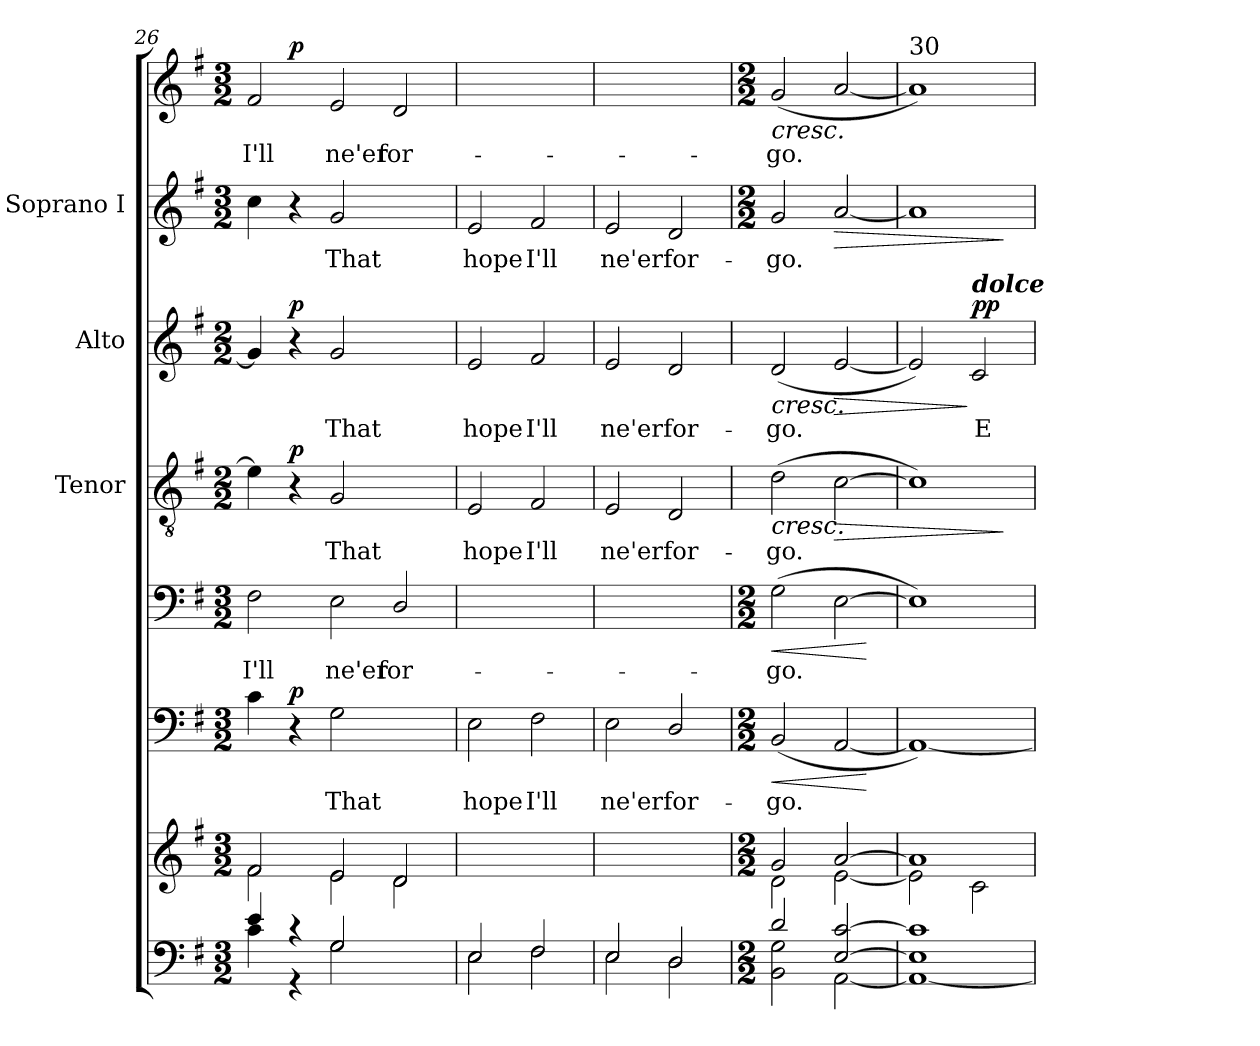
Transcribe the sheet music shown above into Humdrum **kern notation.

**kern	**kern	**kern	**text	**dynam	**kern	**text	**dynam	**kern	**text	**dynam	**kern	**text	**dynam	**kern	**text	**kern	**text	**dynam
*part7	*part6	*part5	*part5	*part5	*part4	*part4	*part4	*part3	*part3	*part3	*part2	*part2	*part2	*part1	*part1	*part1	*part1	*part1
*staff8	*staff7	*staff6	*staff6	*staff6	*staff5	*staff5	*staff5	*staff4	*staff4	*staff4	*staff3	*staff3	*staff3	*staff2	*staff2	*staff1	*staff1	*staff1/2
*	*	*	*	*	*	*	*	*I"Tenor	*	*	*I"Alto	*	*	*I"Soprano I	*	*	*	*
*	*	*	*	*	*	*	*	*I'T	*	*	*I'A	*	*	*I'S	*	*	*	*
*clefF4	*clefG2	*clefF4	*	*	*clefF4	*	*	*clefGv2	*	*	*clefG2	*	*	*clefG2	*	*clefG2	*	*
*k[f#]	*k[f#]	*k[f#]	*	*	*k[f#]	*	*	*k[f#]	*	*	*k[f#]	*	*	*k[f#]	*	*k[f#]	*	*
*G:	*G:	*G:	*	*	*G:	*	*	*G:	*	*	*G:	*	*	*G:	*	*G:	*	*
*M3/2	*M3/2	*M3/2	*	*	*M3/2	*	*	*M2/2	*	*	*M2/2	*	*	*M3/2	*	*M3/2	*	*
=26	=26	=26	=26	=26	=26	=26	=26	=26	=26	=26	=26	=26	=26	=26	=26	=26	=26	=26
*^	*^	*	*	*	*	*	*	*	*	*	*	*	*	*	*	*	*	*
!	!	!	!	!	!	!	!	!LO:LY:b	!	!	!	!	!	!	!	!	!	!	!LO:LY:b	!
4e/	4c\	2f#/	2f#\	4c\	.	.	2F#\	I'll	.	4e\]	.	.	4g/]	.	.	4cc\	.	2f#/	I'll	.
!	!	!	!	!	!	!LO:DY:b	!	!	!	!	!	!LO:DY:b	!	!	!LO:DY:b	!	!	!	!	!LO:DY:b=2
4r	4r	.	.	4r	.	p	.	.	.	4r	.	p	4r	.	p	4r	.	.	.	p
!	!	!	!	!	!LO:LY:b	!	!	!LO:LY:b	!	!	!LO:LY:b	!	!	!LO:LY:b	!	!	!LO:LY:b	!	!LO:LY:b	!
2G/	2G\	2e/	2e\	2G\	That	.	2E\	ne'er	.	2G/	That	.	2g/	That	.	2g/	-That	2e/	ne'er	.
!	!	!	!	!	!	!	!	!LO:LY:b	!	!	!	!	!	!	!	!	!	!	!LO:LY:b	!
2ryy	2ryy	2d/	2d\	2ryy	.	.	2D/	for-	.	2ryy	.	.	2ryy	.	.	2ryy	.	2d/	for-	.
=27	=27	=27	=27	=27	=27	=27	=27	=27	=27	=27	=27	=27	=27	=27	=27	=27	=27	=27	=27	=27
!	!	!	!	!	!LO:LY:b	!	!	!	!	!	!LO:LY:b	!	!	!LO:LY:b	!	!	!LO:LY:b	!	!	!
2E/	2E\	1ryy	1ryy	2E\	hope	.	1ryy	.	.	2E/	hope	.	2e/	hope	.	2e/	hope	1ryy	.	.
!	!	!	!	!	!LO:LY:b	!	!	!	!	!	!LO:LY:b	!	!	!LO:LY:b	!	!	!LO:LY:b	!	!	!
2F#/	2F#\	.	.	2F#\	I'll	.	.	.	.	2F#/	I'll	.	2f#/	I'll	.	2f#/	I'll	.	.	.
=28	=28	=28	=28	=28	=28	=28	=28	=28	=28	=28	=28	=28	=28	=28	=28	=28	=28	=28	=28	=28
!	!	!	!	!	!LO:LY:b	!	!	!	!	!	!LO:LY:b	!	!	!LO:LY:b	!	!	!LO:LY:b	!	!	!
2E/	2E\	1ryy	1ryy	2E\	ne'er	.	1ryy	.	.	2E/	ne'er	.	2e/	ne'er	.	2e/	ne'er	1ryy	.	.
!	!	!	!	!	!LO:LY:b	!	!	!	!	!	!LO:LY:b	!	!	!LO:LY:b	!	!	!LO:LY:b	!	!	!
2D/	2D\	.	.	2D/	for-	.	.	.	.	2D/	for-	.	2d/	for-	.	2d/	for-	.	.	.
!!LO:PB:g=z
=29	=29	=29	=29	=29	=29	=29	=29	=29	=29	=29	=29	=29	=29	=29	=29	=29	=29	=29	=29	=29
*M2/2	*	*M2/2	*	*M2/2	*	*	*M2/2	*	*	*	*	*	*	*	*	*M2/2	*	*M2/2	*	*
!	!	!	!	!	!LO:LY:b	!LO:HP:b	!	!LO:LY:b	!LO:HP:b	!	!LO:LY:b	!LO:HP:b	!	!LO:LY:b	!LO:HP:b	!	!LO:LY:b	!	!LO:LY:b	!LO:HP:b
2d/	2BB\ 2G\	2g/	2d\	(<2BB/	-go.	<	(>2G\	-go.	<	(>2d\	-go.	<	(<2d/	-go.	<	2g/	go.	(<2g/	-go.	<
!	!	!	!	!	!	!	!	!	!	!	!	!LO:HP:b	!	!	!LO:HP:b	!	!	!	!	!LO:HP:b=2
[>2E/ [>2c/	[<2AA\	[>2a/	[<2e\	[2AA/	.	.	[2E\	.	.	[2c\	.	>	[2e/	.	>	[2a/	.	[2a/	.	>
*v	*v	*	*	*	*	*	*	*	*	*	*	*	*	*	*	*	*	*	*	*
*	*v	*v	*	*	*	*	*	*	*	*	*	*	*	*	*	*	*	*	*
.	.	.	.	[	.	.	[	.	.	[	.	.	[	.	.	.	.	[
=30	=30	=30	=30	=30	=30	=30	=30	=30	=30	=30	=30	=30	=30	=30	=30	=30	=30	=30
*^	*^	*	*	*	*	*	*	*	*	*	*	*	*	*	*	*	*	*
!	!	!	!	!	!	!	!	!	!	!	!	!	!	!	!	!	!	!LO:TX:a:t=30	!	!
1E] 1c]	1AA_	1a]	2e\]	1AA_)	.	.	1E])	.	.	1c])	.	.	2e/])	.	.	1a]	.	1a])	.	.
!	!	!	!	!	!	!	!	!	!	!	!	!	!LO:TX:a:Bi:t=dolce	!	!	!	!	!	!	!
!	!	!	!	!	!	!	!	!	!	!	!	!	!	!LO:LY:b	!LO:DY:n=1:b	!	!	!	!	!
.	.	.	2c\	.	.	.	.	.	.	.	.	.	2c/	E-	] pp	.	.	.	.	.
*v	*v	*	*	*	*	*	*	*	*	*	*	*	*	*	*	*	*	*	*	*
*	*v	*v	*	*	*	*	*	*	*	*	*	*	*	*	*	*	*	*	*
.	.	.	.	.	.	.	.	.	.	]	.	.	.	.	.	.	.	]
=	=	=	=	=	=	=	=	=	=	=	=	=	=	=	=	=	=	=
*-	*-	*-	*-	*-	*-	*-	*-	*-	*-	*-	*-	*-	*-	*-	*-	*-	*-	*-
